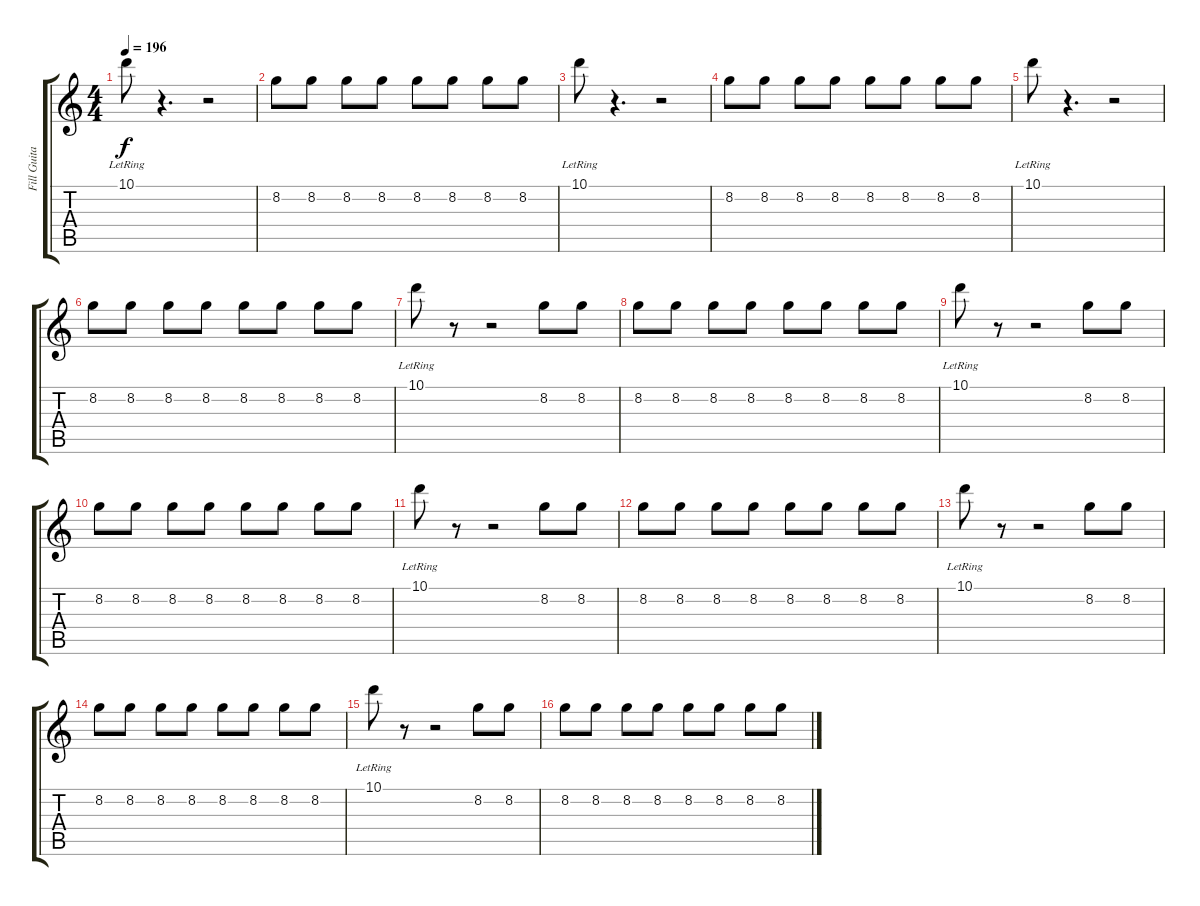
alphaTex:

\track ("Fill Guitar #1" "Fill Guita") {instrument distortionguitar}
\staff {score tabs}
\tuning (E4 B3 G3 D3 A2 D2) {hide}
\ts (4 4)
\tempo 196
\clef g2
\ks c
10.1{lr}.8{dy f} r.4{d} r.2 |
8.2.8 8.2.8 8.2.8 8.2.8 8.2.8 8.2.8 8.2.8 8.2.8 |
10.1{lr}.8 r.4{d} r.2 |
8.2.8 8.2.8 8.2.8 8.2.8 8.2.8 8.2.8 8.2.8 8.2.8 |
10.1{lr}.8 r.4{d} r.2 |
8.2.8 8.2.8 8.2.8 8.2.8 8.2.8 8.2.8 8.2.8 8.2.8 |
10.1{lr}.8 r.8 r.2 8.2.8 8.2.8 |
8.2.8 8.2.8 8.2.8 8.2.8 8.2.8 8.2.8 8.2.8 8.2.8 |
10.1{lr}.8 r.8 r.2 8.2.8 8.2.8 |
8.2.8 8.2.8 8.2.8 8.2.8 8.2.8 8.2.8 8.2.8 8.2.8 |
10.1{lr}.8 r.8 r.2 8.2.8 8.2.8 |
8.2.8 8.2.8 8.2.8 8.2.8 8.2.8 8.2.8 8.2.8 8.2.8 |
10.1{lr}.8 r.8 r.2 8.2.8 8.2.8 |
8.2.8 8.2.8 8.2.8 8.2.8 8.2.8 8.2.8 8.2.8 8.2.8 |
10.1{lr}.8 r.8 r.2 8.2.8 8.2.8 |
8.2.8 8.2.8 8.2.8 8.2.8 8.2.8 8.2.8 8.2.8 8.2.8
